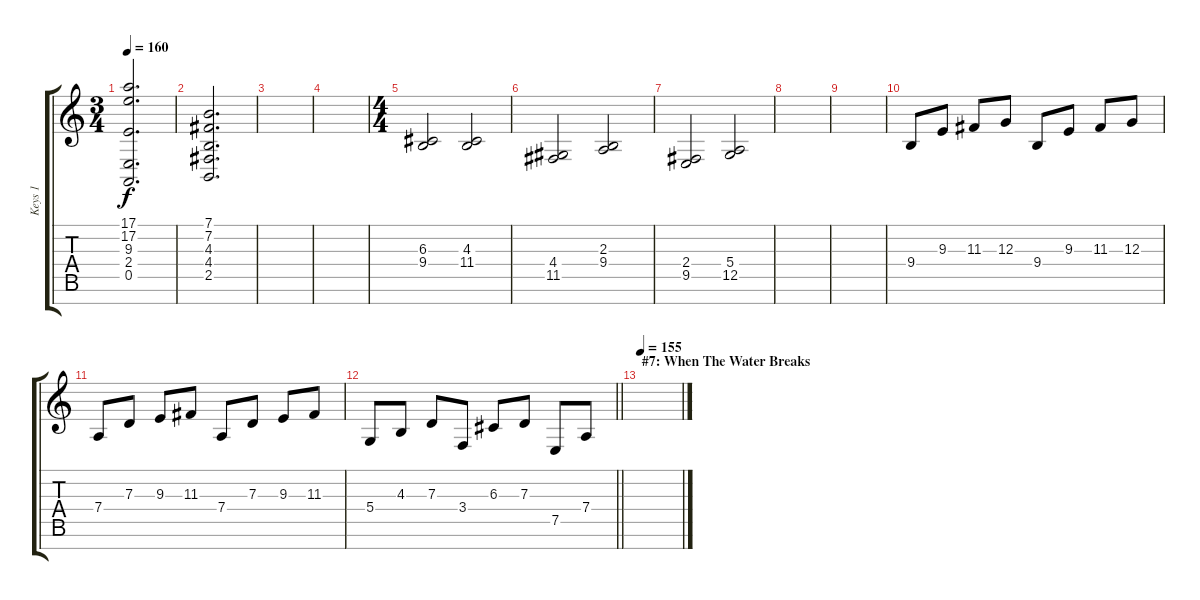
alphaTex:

\track ("Keys 1" "Keys 1") {instrument xylophone}
\staff {score tabs}
\tuning (E4 B3 G3 D3 A2 E2 B1) {hide}
\ts (3 4)
\tempo 160
\clef g2
\ks c
(17.1 17.2 9.3 2.4 0.5).2{d dy f} |
(7.1 7.2 4.3 4.4 2.5).2{d} |
|
|
\ts (4 4)
(6.3 9.4).2{volume 11} (4.3 11.4).2 |
(4.4 11.5).2 (2.3 9.4).2 |
(2.4 9.5).2 (5.4 12.5).2 |
|
|
9.4.8 9.3.8 11.3.8 12.3.8 9.4.8 9.3.8 11.3.8 12.3.8 |
7.4.8 7.3.8 9.3.8 11.3.8 7.4.8 7.3.8 9.3.8 11.3.8 |
\barLineRight lightlight
5.4.8 4.3.8 7.3.8 3.4.8 6.3.8 7.3.8 7.5.8 7.4.8 |
\section ("" "#7: When The Water Breaks")
\tempo 155
